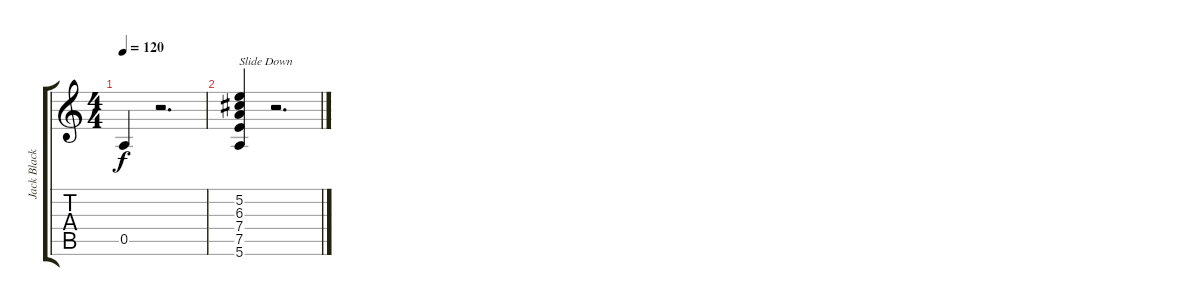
\track ("Jack Black/Kyle Gass" "Jack Black") {instrument acousticguitarsteel}
\staff {score tabs}
\tuning (E4 B3 G3 D3 A2 E2) {hide}
\ts (4 4)
\tempo 120
\clef g2
\ks c
0.5{t}.4{dy f} r.2{d} |
(5.2 6.3 7.4 7.5 5.6).4{txt "Slide Down"} r.2{d}
